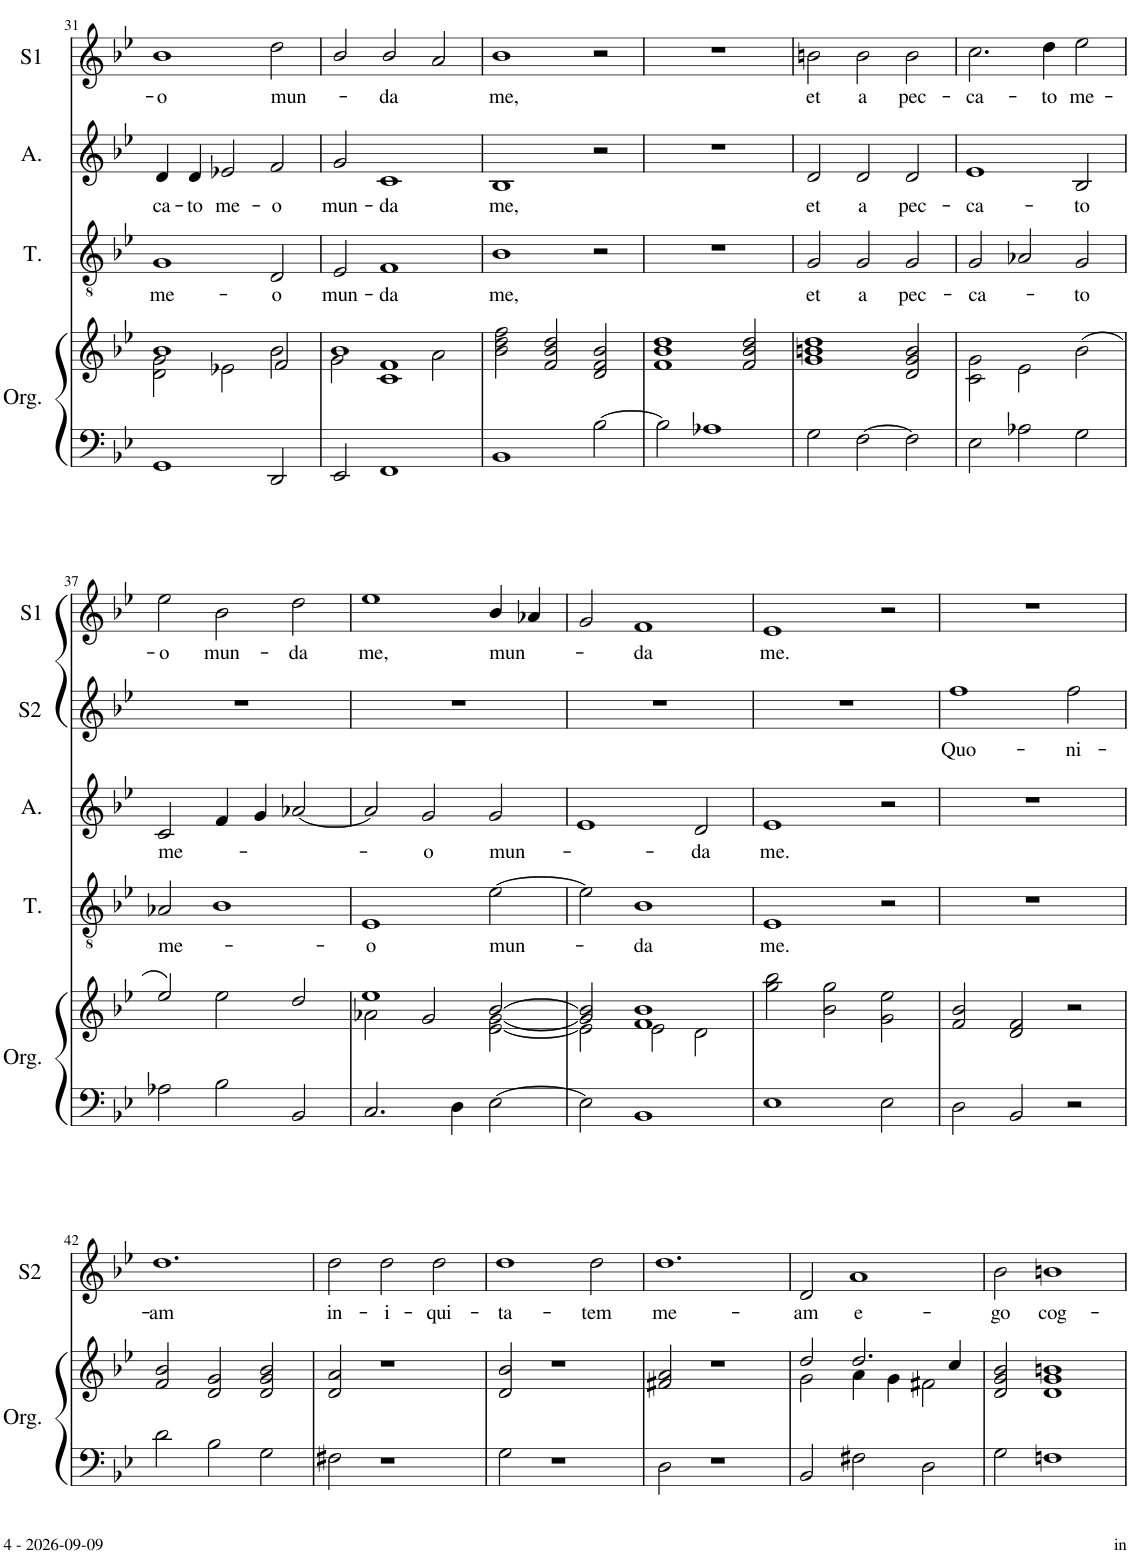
**kern	**kern	**kern	**text	**kern	**text	**kern	**text	**kern	**text
*part5	*part5	*part4	*part4	*part3	*part3	*part2	*part2	*part1	*part1
*staff6	*staff5	*staff4	*staff4	*staff3	*staff3	*staff2	*staff2	*staff1	*staff1
*I"Orgue	*	*I"Ténor	*	*I"Alto	*	*I"Soprano2	*	*I"Soprano1	*
*I'Org.	*	*I'T.	*	*I'A.	*	*I'S2	*	*I'S1	*
!!LO:PB:g=z
*clefF4	*clefG2	*clefGv2	*	*clefG2	*	*clefG2	*	*clefG2	*
*k[b-e-]	*k[b-e-]	*k[b-e-]	*	*k[b-e-]	*	*k[b-e-]	*	*k[b-e-]	*
*M3/2	*M3/2	*M3/2	*	*M3/2	*	*M3/2	*	*M3/2	*
=31	=31	=31	=31	=31	=31	=31	=31	=31	=31
*	*^	*	*	*	*	*	*	*	*
!	!	!	!	!LO:LY:b	!	!LO:LY:b	!	!	!	!LO:LY:b
1GG	2d\ 2g\	1b-	1G	me-	4d/	ca-	1.r	.	1b-	-o
!	!	!	!	!	!	!LO:LY:b	!	!	!	!
.	.	.	.	.	4d/	-to	.	.	.	.
!	!	!	!	!	!	!LO:LY:b	!	!	!	!
.	2e-X\	.	.	.	2e-X/	me-	.	.	.	.
!	!	!	!	!LO:LY:b	!	!LO:LY:b	!	!	!	!LO:LY:b
2DD/	2f/	2b-\	2D/	-o	2f/	-o	.	.	2dd\	mun-
=32	=32	=32	=32	=32	=32	=32	=32	=32	=32	=32
!	!	!	!	!LO:LY:b	!	!LO:LY:b	!	!	!	!
2EE-/	2g\	1b-	2E-/	mun-	2g/	mun-	1.r	.	2b-/	.
!	!	!	!	!LO:LY:b	!	!LO:LY:b	!	!	!	!LO:LY:b
1FF	1c 1f	.	1F	-da	1c	-da	.	.	2b-/	-da
.	.	2a\	.	.	.	.	.	.	2a/	.
=33	=33	=33	=33	=33	=33	=33	=33	=33	=33	=33
!	!	!	!	!LO:LY:b	!	!LO:LY:b	!	!	!	!LO:LY:b
*	*v	*v	*	*	*	*	*	*	*	*
1BB-	2b-\ 2dd\ 2ff\	1B-	me,	1B-	me,	1.r	.	1b-	me,
.	2f/ 2b-/ 2dd/	.	.	.	.	.	.	.	.
[2B-\	2d/ 2f/ 2b-/	2r	.	2r	.	.	.	2r	.
=34	=34	=34	=34	=34	=34	=34	=34	=34	=34
2B-\]	1f 1b- 1dd	1.r	.	1.r	.	1.r	.	1.r	.
1A-X	.	.	.	.	.	.	.	.	.
.	2f/ 2b-/ 2dd/	.	.	.	.	.	.	.	.
=35	=35	=35	=35	=35	=35	=35	=35	=35	=35
!	!	!	!LO:LY:b	!	!LO:LY:b	!	!	!	!LO:LY:b
2G\	1g 1bn 1dd	2G/	et	2d/	et	1.r	.	2bn\	et
!	!	!	!LO:LY:b	!	!LO:LY:b	!	!	!	!LO:LY:b
[2F\	.	2G/	a	2d/	a	.	.	2b\	a
!	!	!	!LO:LY:b	!	!LO:LY:b	!	!	!	!LO:LY:b
2F\]	2d/ 2g/ 2b/	2G/	pec-	2d/	pec-	.	.	2b\	pec-
=36	=36	=36	=36	=36	=36	=36	=36	=36	=36
!	!	!	!LO:LY:b	!	!LO:LY:b	!	!	!	!LO:LY:b
2E-\	2c\ 2g\	2G/	-ca-	1e-	-ca-	1.r	.	2.cc\	-ca-
2A-X\	2e-\	2A-X/	.	.	.	.	.	.	.
!	!	!	!	!	!	!	!	!	!LO:LY:b
.	.	.	.	.	.	.	.	4dd\	-to
!	!	!	!LO:LY:b	!	!LO:LY:b	!	!	!	!LO:LY:b
2G\	(2b-\	2G/	-to	2B-/	-to	.	.	2ee-\	me-
!!LO:LB:g=z
=37	=37	=37	=37	=37	=37	=37	=37	=37	=37
!	!	!	!LO:LY:b	!	!LO:LY:b	!	!	!	!LO:LY:b
2A-X\	2ee-/)	2A-X/	me-	2c/	me-	1.r	.	2ee-\	-o
!	!	!	!	!	!	!	!	!	!LO:LY:b
2B-\	2ee-\	1B-	.	4f/	.	.	.	2b-\	mun-
.	.	.	.	4g/	.	.	.	.	.
!	!	!	!	!	!	!	!	!	!LO:LY:b
2BB-/	2dd/	.	.	[2a-X/	.	.	.	2dd\	-da
=38	=38	=38	=38	=38	=38	=38	=38	=38	=38
*	*^	*	*	*	*	*	*	*	*
!	!	!	!	!LO:LY:b	!	!	!	!	!	!LO:LY:b
2.C/	1ee-	2a-X\	1E-	-o	2a-/]	.	1.r	.	1ee-	me,
!	!	!	!	!	!	!LO:LY:b	!	!	!	!
.	.	2g/	.	.	2g/	-o	.	.	.	.
4D\	.	.	.	.	.	.	.	.	.	.
!	!	!	!	!LO:LY:b	!	!LO:LY:b	!	!	!	!LO:LY:b
[2E-\	[2b-/	[2e-\ [2g\	[2e-\	mun-	2g/	mun-	.	.	4b-/	mun-
.	.	.	.	.	.	.	.	.	4a-X/	.
=39	=39	=39	=39	=39	=39	=39	=39	=39	=39	=39
2E-\]	2g/] 2b-/]	2e-\]	2e-\]	.	1e-	.	1.r	.	2g/	.
!	!	!	!	!LO:LY:b	!	!	!	!	!	!LO:LY:b
1BB-	1f 1b-	2e-\	1B-	-da	.	.	.	.	1f	-da
!	!	!	!	!	!	!LO:LY:b	!	!	!	!
.	.	2d\	.	.	2d/	-da	.	.	.	.
=40	=40	=40	=40	=40	=40	=40	=40	=40	=40	=40
!	!	!	!	!LO:LY:b	!	!LO:LY:b	!	!	!	!LO:LY:b
*	*v	*v	*	*	*	*	*	*	*	*
1E-	2gg\ 2bb-\	1E-	me.	1e-	me.	1.r	.	1e-	me.
.	2b-\ 2gg\	.	.	.	.	.	.	.	.
2E-\	2g\ 2ee-\	2r	.	2r	.	.	.	2r	.
=41	=41	=41	=41	=41	=41	=41	=41	=41	=41
!	!	!	!	!	!	!	!LO:LY:b	!	!
2D\	2f/ 2b-/	1.r	.	1.r	.	1ff	-Quo-	1.r	.
2BB-/	2d/ 2f/	.	.	.	.	.	.	.	.
!	!	!	!	!	!	!	!LO:LY:b	!	!
2r	2r	.	.	.	.	2ff\	-ni-	.	.
!!LO:LB:g=z
=42	=42	=42	=42	=42	=42	=42	=42	=42	=42
!	!	!	!	!	!	!	!LO:LY:b	!	!
2d\	2f/ 2b-/	1.r	.	1.r	.	1.dd	-am	1.r	.
2B-\	2d/ 2g/	.	.	.	.	.	.	.	.
2G\	2d/ 2g/ 2b-/	.	.	.	.	.	.	.	.
=43	=43	=43	=43	=43	=43	=43	=43	=43	=43
!	!	!	!	!	!	!	!LO:LY:b	!	!
2F#X\	2d/ 2a/	1.r	.	1.r	.	2dd\	in-	1.r	.
!	!	!	!	!	!	!	!LO:LY:b	!	!
1r	1r	.	.	.	.	2dd\	-i-	.	.
!	!	!	!	!	!	!	!LO:LY:b	!	!
.	.	.	.	.	.	2dd\	-qui-	.	.
=44	=44	=44	=44	=44	=44	=44	=44	=44	=44
!	!	!	!	!	!	!	!LO:LY:b	!	!
2G\	2d/ 2b-/	1.r	.	1.r	.	1dd	-ta-	1.r	.
1r	1r	.	.	.	.	.	.	.	.
!	!	!	!	!	!	!	!LO:LY:b	!	!
.	.	.	.	.	.	2dd\	-tem	.	.
=45	=45	=45	=45	=45	=45	=45	=45	=45	=45
!	!	!	!	!	!	!	!LO:LY:b	!	!
2D\	2f#X/ 2a/	1.r	.	1.r	.	1.dd	me-	1.r	.
1r	1r	.	.	.	.	.	.	.	.
=46	=46	=46	=46	=46	=46	=46	=46	=46	=46
*	*^	*	*	*	*	*	*	*	*
!	!	!	!	!	!	!	!	!LO:LY:b	!	!
2BB-/	2dd/	2g\	1.r	.	1.r	.	2d/	-am	1.r	.
!	!	!	!	!	!	!	!	!LO:LY:b	!	!
2F#X\	2.dd/	4a\	.	.	.	.	1a	e-	.	.
.	.	4g\	.	.	.	.	.	.	.	.
2D\	.	2f#X\	.	.	.	.	.	.	.	.
.	4cc/	.	.	.	.	.	.	.	.	.
*	*v	*v	*	*	*	*	*	*	*	*
=47	=47	=47	=47	=47	=47	=47	=47	=47	=47
!	!	!	!	!	!	!	!LO:LY:b	!	!
2G\	2d/ 2g/ 2b-/	1.r	.	1.r	.	2b-\	-go	1.r	.
!	!	!	!	!	!	!	!LO:LY:b	!	!
1Fn	1d 1g 1bn	.	.	.	.	1bn	cog-	.	.
=	=	=	=	=	=	=	=	=	=
*-	*-	*-	*-	*-	*-	*-	*-	*-	*-
